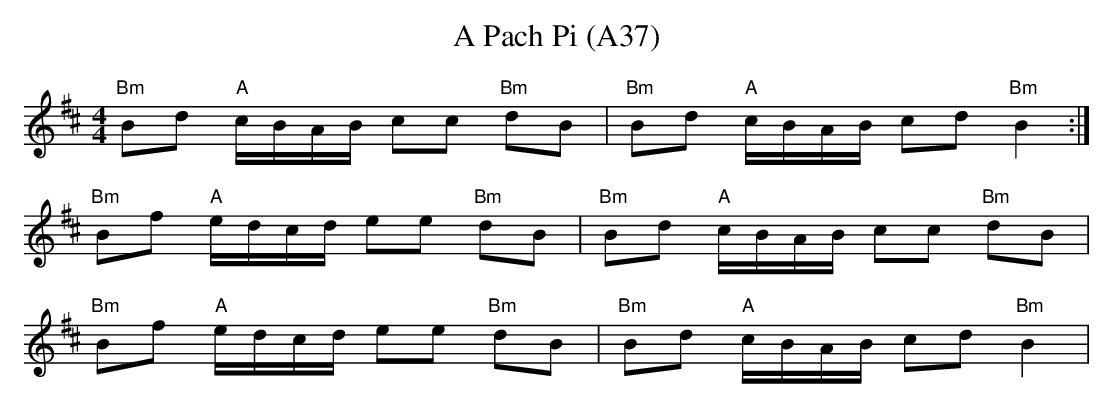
X:1
T: A Pach Pi (A37)
M: 4/4
L: 1/16
K: Bm
"Bm"B2d2 "A" cBAB c2c2 "Bm"d2B2|"Bm"B2d2 "A" cBAB c2d2 "Bm"B4:|
"Bm"B2f2 "A" edcd e2e2 "Bm"d2B2|"Bm"B2d2 "A" cBAB c2c2 "Bm"d2B2|
"Bm"B2f2 "A" edcd e2e2 "Bm"d2B2|"Bm"B2d2 "A" cBAB c2d2 "Bm"B4|
